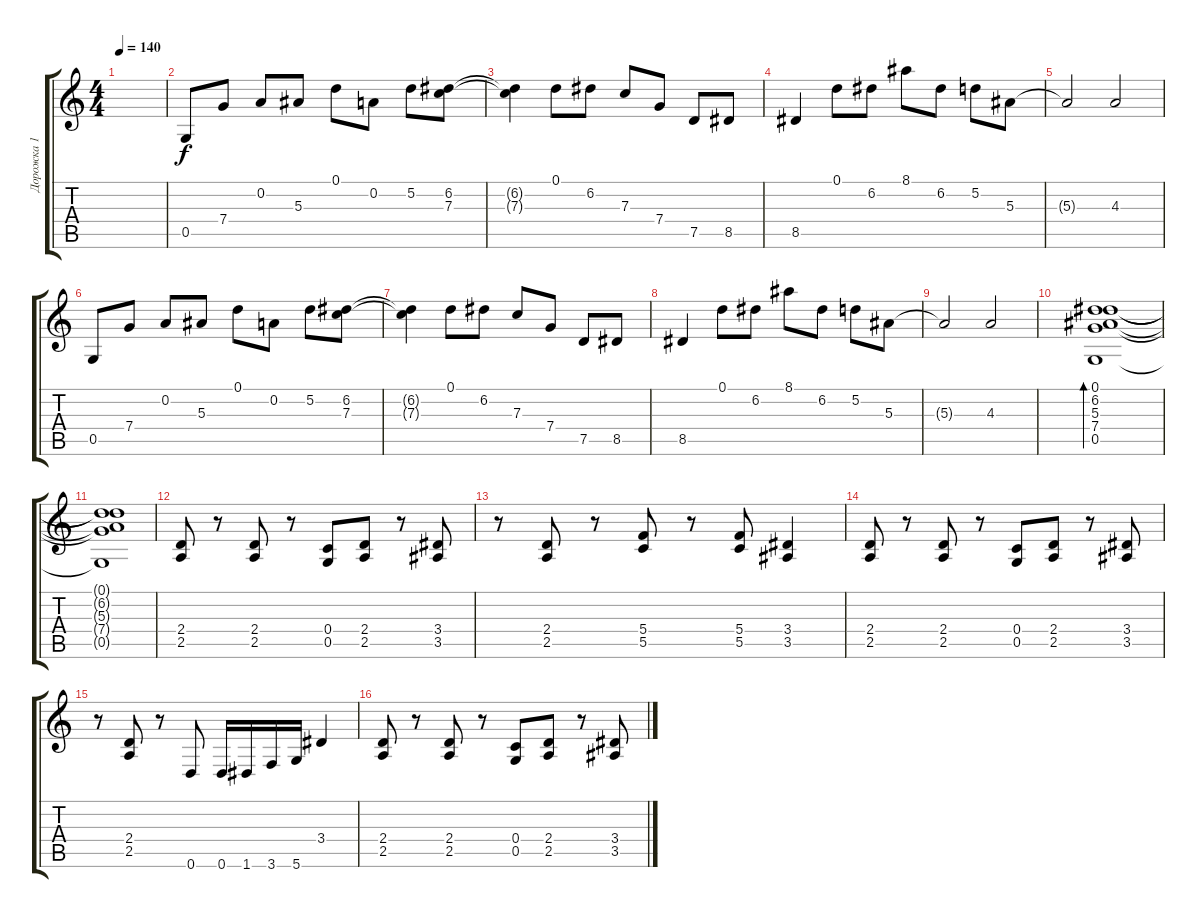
\track ("Дорожка 1" "Дорожка 1") {instrument distortionguitar}
\staff {score tabs}
\tuning (D4 A3 F3 C3 G2 D2) {hide}
\ts (4 4)
\tempo 140
\clef g2
\ks c
|
0.5.8{instrument acousticguitarsteel} 7.4.8 0.2.8 5.3.8 0.1.8 0.2.8 5.2.8 (6.2 7.3).8 |
(6.2{t} 7.3{t}).4 0.1.8 6.2.8 7.3.8 7.4.8 7.5.8 8.5.8 |
8.5.4 0.1.8 6.2.8 8.1.8 6.2.8 5.2.8 5.3.8 |
5.3{t}.2 4.3.2 |
0.5.8{instrument acousticguitarsteel} 7.4.8 0.2.8 5.3.8 0.1.8 0.2.8 5.2.8 (6.2 7.3).8 |
(6.2{t} 7.3{t}).4 0.1.8 6.2.8 7.3.8 7.4.8 7.5.8 8.5.8 |
8.5.4 0.1.8 6.2.8 8.1.8 6.2.8 5.2.8 5.3.8 |
5.3{t}.2 4.3.2 |
(0.1 6.2 5.3 7.4 0.5).1{bd 240 instrument acousticguitarsteel} |
(0.1{t} 6.2{t} 5.3{t} 7.4{t} 0.5{t}).1 |
(2.4 2.5).8{instrument distortionguitar} r.8 (2.4 2.5).8 r.8 (0.4 0.5).8 (2.4 2.5).8 r.8 (3.4 3.5).8 |
r.8 (2.4 2.5).8 r.8 (5.4 5.5).8 r.8 (5.4 5.5).8 (3.4 3.5).4 |
(2.4 2.5).8 r.8 (2.4 2.5).8 r.8 (0.4 0.5).8 (2.4 2.5).8 r.8 (3.4 3.5).8 |
r.8 (2.4 2.5).8 r.8 0.6.8 0.6.16 1.6.16 3.6.16 5.6.16 3.4.4 |
(2.4 2.5).8 r.8 (2.4 2.5).8 r.8 (0.4 0.5).8 (2.4 2.5).8 r.8 (3.4 3.5).8
